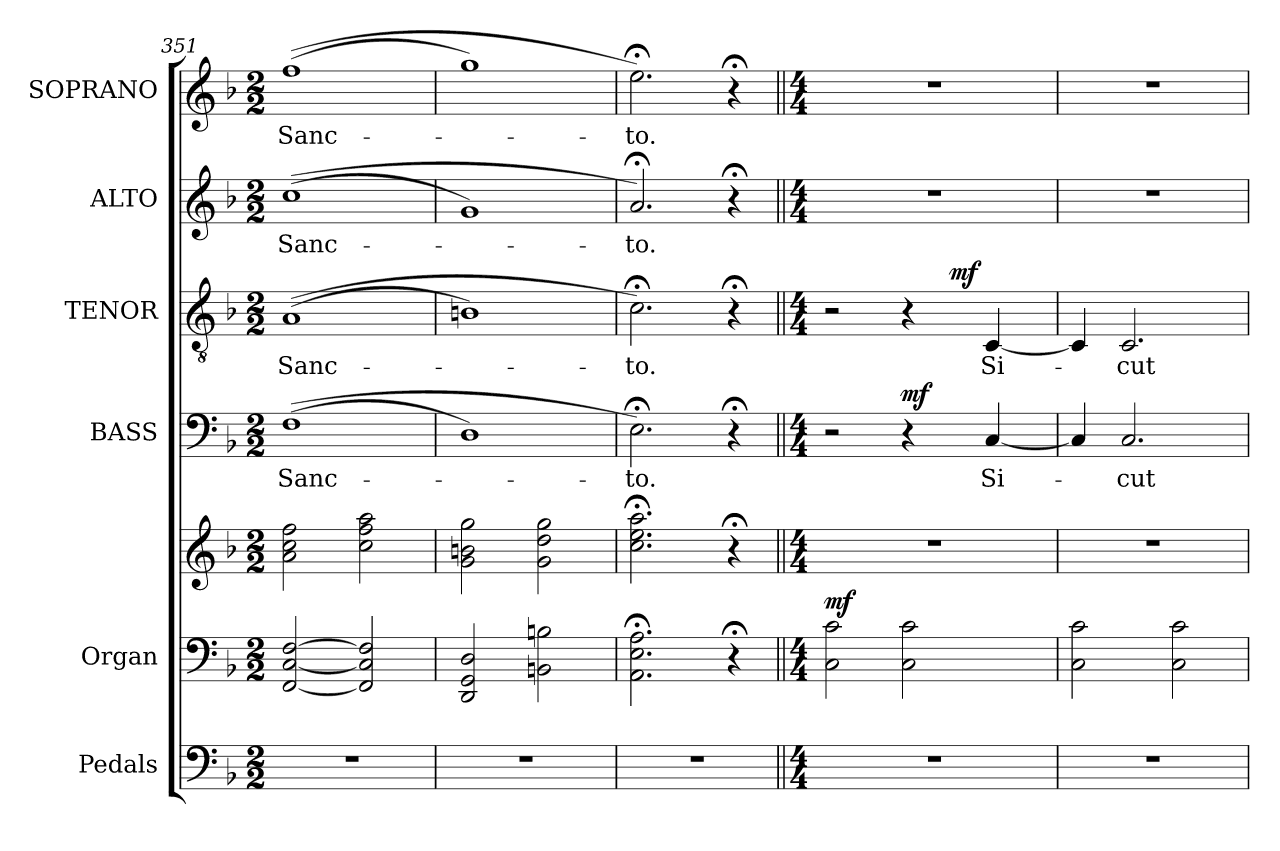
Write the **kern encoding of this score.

**kern	**kern	**kern	**dynam	**kern	**text	**dynam	**kern	**text	**dynam	**kern	**text	**kern	**text
*part6	*part5	*part5	*part5	*part4	*part4	*part4	*part3	*part3	*part3	*part2	*part2	*part1	*part1
*staff7	*staff6	*staff5	*staff5/6	*staff4	*staff4	*staff4	*staff3	*staff3	*staff3	*staff2	*staff2	*staff1	*staff1
*I"Pedals	*I"Organ	*	*	*I"BASS	*	*	*I"TENOR	*	*	*I"ALTO	*	*I"SOPRANO	*
*I'Ped.	*I'Org.	*	*	*I'B.	*	*	*I'T.	*	*	*I'A.	*	*I'S.	*
*clefF4	*clefF4	*clefG2	*	*clefF4	*	*	*clefGv2	*	*	*clefG2	*	*clefG2	*
*	*	*	*	*	*	*	*ITrd7c12	*	*	*	*	*	*
*k[b-]	*k[b-]	*k[b-]	*	*k[b-]	*	*	*k[b-]	*	*	*k[b-]	*	*k[b-]	*
*F:	*F:	*F:	*	*F:	*	*	*F:	*	*	*F:	*	*F:	*
*M2/2	*M2/2	*M2/2	*	*M2/2	*	*	*M2/2	*	*	*M2/2	*	*M2/2	*
=351	=351	=351	=351	=351	=351	=351	=351	=351	=351	=351	=351	=351	=351
!	!	!	!	!	!LO:LY:b:color=#000000	!	!	!	!	!	!	!	!
!	!	!	!	!	!	!	!	!LO:LY:b:color=#000000	!	!	!	!	!
!	!	!	!	!	!	!	!	!	!	!	!LO:LY:b:color=#000000	!	!
!	!	!	!	!	!	!	!	!	!	!	!	!	!LO:LY:b:color=#000000
1r	[<2FFi/ [<2Ci [>2Fi	2ai\ 2cci 2ffi	.	((1Fi	Sanc-	.	((1AAi	Sanc-	.	((1cci	Sanc-	((1ffi	Sanc-
.	2FFi/] 2Ci] 2Fi]	2cci\ 2ffi 2aai	.	.	.	.	.	.	.	.	.	.	.
=352	=352	=352	=352	=352	=352	=352	=352	=352	=352	=352	=352	=352	=352
1r	2DDi/ 2GGi 2Di	2gi\ 2bni 2ggi	.	1Di)	.	.	1BBni)	.	.	1gi)	.	1ggi)	.
.	2BBni\ 2Bni	2gi\ 2ddi 2ggi	.	.	.	.	.	.	.	.	.	.	.
=353	=353	=353	=353	=353	=353	=353	=353	=353	=353	=353	=353	=353	=353
!	!	!	!	!	!LO:LY:b:color=#000000	!	!	!	!	!	!	!	!
!	!	!	!	!	!	!	!	!LO:LY:b:color=#000000	!	!	!	!	!
!	!	!	!	!	!	!	!	!	!	!	!LO:LY:b:color=#000000	!	!
!	!	!	!	!	!	!	!	!	!	!	!	!	!LO:LY:b:color=#000000
1r	2.AAi\; 2.Ei; 2.Ai;	2.cci\; 2.eei; 2.aai;	.	2.E;i\)	-to.	.	2.C;i\)	-to.	.	2.a;i/)	-to.	2.ee;i\)	-to.
.	4r;	4r;	.	4r;	.	.	4r;	.	.	4r;	.	4r;	.
!!LO:LB:g=z
=354||	=354||	=354||	=354||	=354||	=354||	=354||	=354||	=354||	=354||	=354||	=354||	=354||	=354||
!!LO:REH:place=s1:B:color=#000000:enc=box:fs=16.5694:t=L
*k[]	*k[]	*k[]	*	*k[]	*	*	*k[]	*	*	*k[]	*	*k[]	*
*C:	*C:	*C:	*	*C:	*	*	*C:	*	*	*C:	*	*C:	*
*M4/4	*M4/4	*M4/4	*	*M4/4	*	*	*M4/4	*	*	*M4/4	*	*M4/4	*
*	*	*MM80	*	*	*	*	*	*	*	*	*	*MM80	*
*	*	*	*	*	*	*	*^	*	*	*	*	*	*
1r	2Ci\ 2ci	1r	mf	2r	.	.	2r	2ryy	.	.	1r	.	1r	.
.	2Ci\ 2ci	.	.	4r	.	mf	4r	16ryy	.	.	.	.	.	.
.	.	.	.	.	.	.	.	32ryy	.	.	.	.	.	.
.	.	.	.	.	.	.	.	64ryy	.	.	.	.	.	.
.	.	.	.	.	.	.	.	256ryy	.	.	.	.	.	.
.	.	.	.	.	.	.	.	4ryy	.	mf	.	.	.	.
!	!	!	!	!	!LO:LY:b:color=#000000	!	!	!	!	!	!	!	!	!
!	!	!	!	!	!	!	!	!	!LO:LY:b:color=#000000	!	!	!	!	!
.	.	.	.	[<4Ci/	Si-	.	[<4CCi/	.	Si-	.	.	.	.	.
.	.	.	.	.	.	.	.	8ryy	.	.	.	.	.	.
.	.	.	.	.	.	.	.	128.ryy	.	.	.	.	.	.
*	*	*	*	*	*	*	*v	*v	*	*	*	*	*	*
=355	=355	=355	=355	=355	=355	=355	=355	=355	=355	=355	=355	=355	=355
1r	2Ci\ 2ci	1r	.	4Ci/]	.	.	4CCi/]	.	.	1r	.	1r	.
!	!	!	!	!	!LO:LY:b:color=#000000	!	!	!	!	!	!	!	!
!	!	!	!	!	!	!	!	!LO:LY:b:color=#000000	!	!	!	!	!
.	.	.	.	2.Ci/	-cut	.	2.CCi/	-cut	.	.	.	.	.
.	2Ci\ 2ci	.	.	.	.	.	.	.	.	.	.	.	.
=	=	=	=	=	=	=	=	=	=	=	=	=	=
*-	*-	*-	*-	*-	*-	*-	*-	*-	*-	*-	*-	*-	*-
